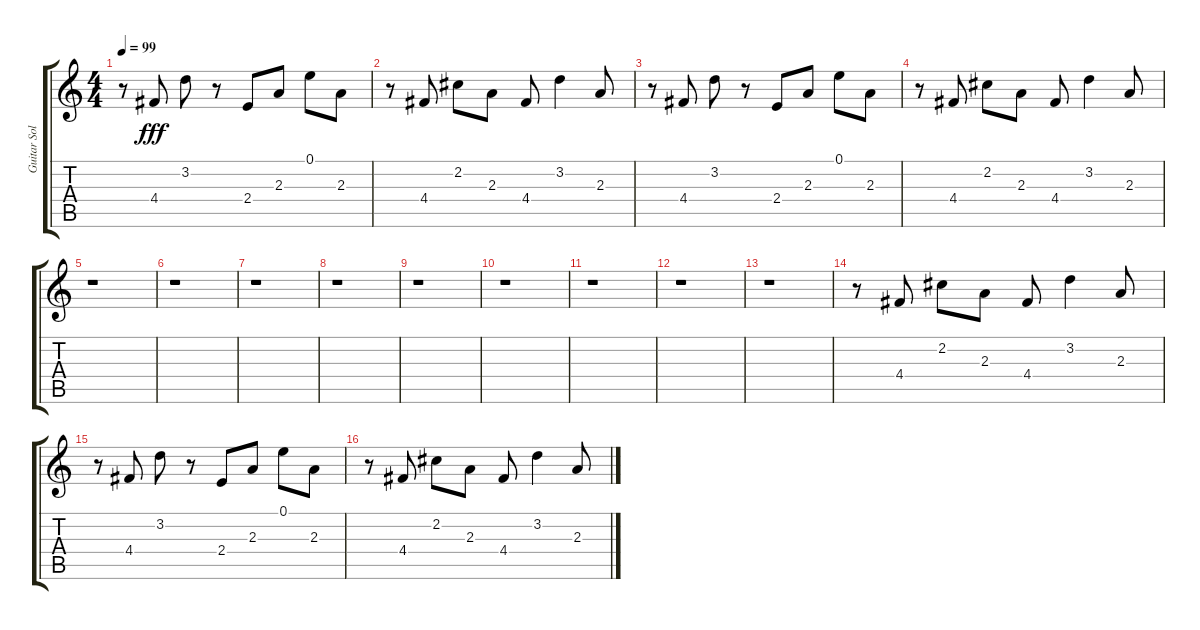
\track ("Guitar Solo - High" "Guitar Sol") {instrument acousticguitarsteel}
\staff {score tabs}
\tuning (E4 B3 G3 D3 A2 E2) {hide}
\ts (4 4)
\tempo 99
\clef g2
\ks c
r.8{dy fff} 4.4.8 3.2.8 r.8 2.4.8 2.3.8 0.1.8 2.3.8 |
r.8 4.4.8 2.2.8 2.3.8 4.4.8 3.2.4 2.3.8 |
r.8 4.4.8 3.2.8 r.8 2.4.8 2.3.8 0.1.8 2.3.8 |
r.8 4.4.8 2.2.8 2.3.8 4.4.8 3.2.4 2.3.8 |
r.1 |
r.1 |
r.1 |
r.1 |
r.1 |
r.1 |
r.1 |
r.1 |
r.1 |
r.8 4.4.8 2.2.8 2.3.8 4.4.8 3.2.4 2.3.8 |
r.8 4.4.8 3.2.8 r.8 2.4.8 2.3.8 0.1.8 2.3.8 |
r.8 4.4.8 2.2.8 2.3.8 4.4.8 3.2.4 2.3.8
